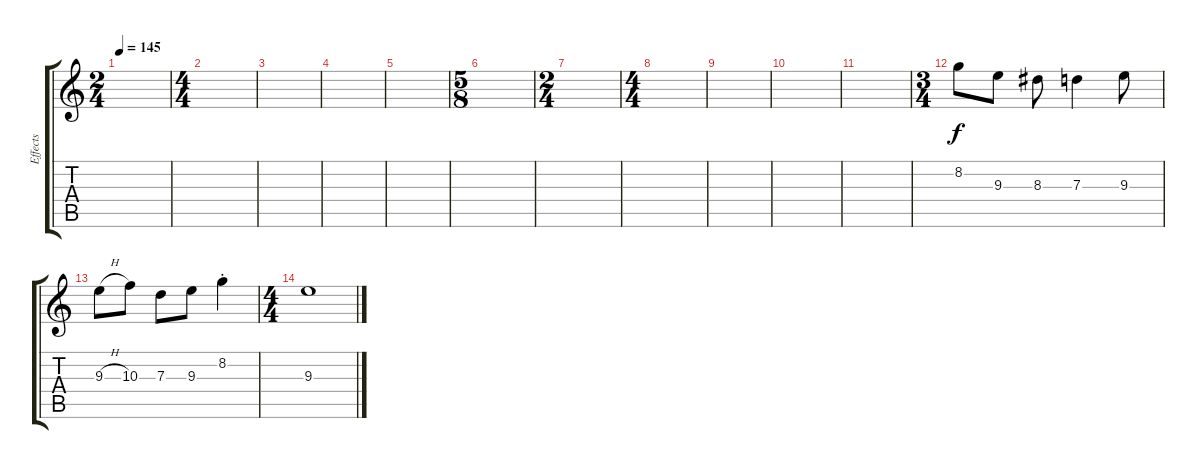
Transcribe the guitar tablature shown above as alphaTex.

\track ("Effects" "Effects") {instrument electricguitarclean}
\staff {score tabs}
\tuning (E4 B3 G3 D3 A2 E2) {hide}
\ts (2 4)
\tempo 145
\clef g2
\ks c
|
\ts (4 4)
|
|
|
|
\ts (5 8)
|
\ts (2 4)
|
\ts (4 4)
|
|
|
|
\ts (3 4)
8.2.8{instrument guitarharmonics} 9.3.8 8.3.8 7.3.4 9.3.8 |
9.3{h}.8 10.3.8 7.3.8 9.3.8 8.2{st}.4 |
\ts (4 4)
9.3.1{volume 0}
